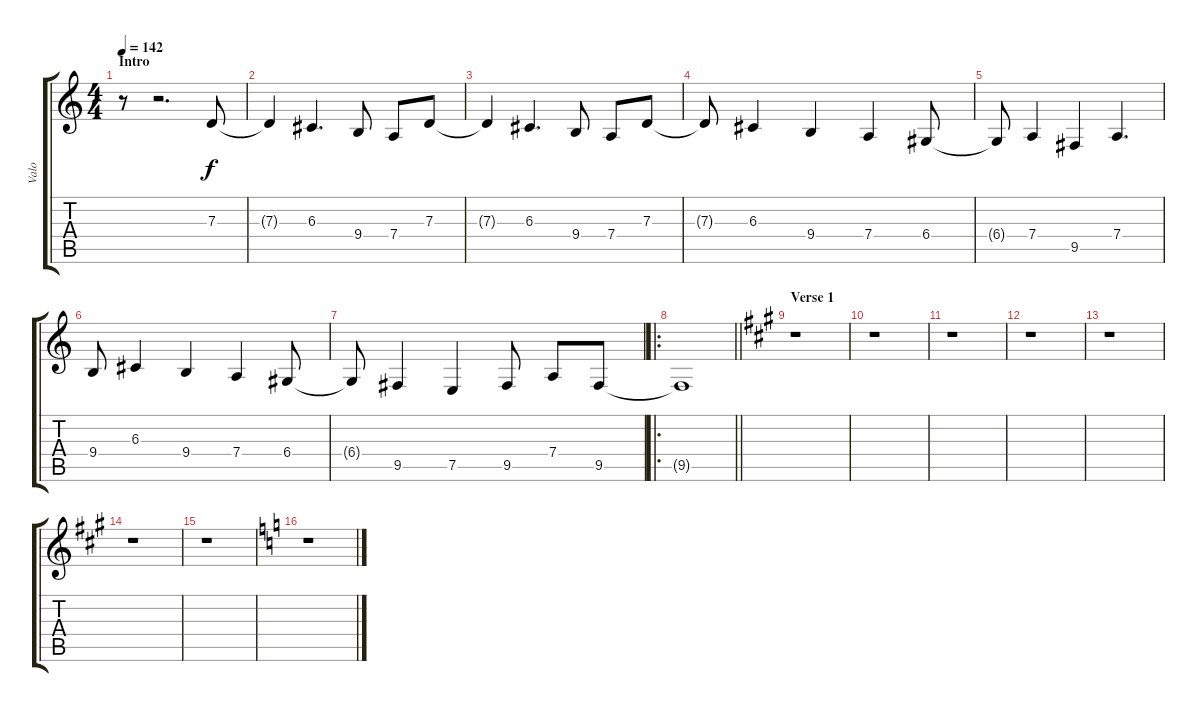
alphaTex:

\track ("Valo" "Valo") {instrument lead5charang}
\staff {score tabs}
\tuning (E4 B3 G3 D3 A2 E2) {hide}
\ts (4 4)
\section ("" "Intro")
\tempo 142
\clef g2
\ks c
r.8{dy f instrument lead5charang} r.2{d} 7.3.8 |
7.3{t}.4 6.3.4{d} 9.4.8 7.4.8 7.3.8 |
7.3{t}.4 6.3.4{d} 9.4.8 7.4.8 7.3.8 |
7.3{t}.8 6.3.4 9.4.4 7.4.4 6.4.8 |
6.4{t}.8 7.4.4 9.5.4 7.4.4{d} |
9.4.8 6.3.4 9.4.4 7.4.4 6.4.8 |
6.4{t}.8 9.5.4 7.5.4 9.5.8 7.4.8 9.5.8 |
\ro
\barLineRight lightlight
9.5{t}.1 |
\section ("" "Verse 1")
\ks a
r.1 |
r.1 |
r.1 |
r.1 |
r.1 |
r.1 |
r.1 |
\ks c
r.1
